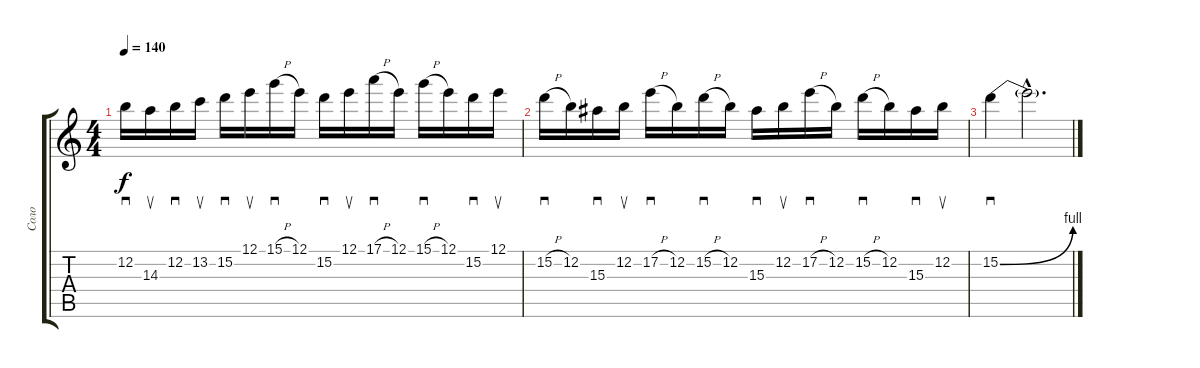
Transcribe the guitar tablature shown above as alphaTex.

\track ("Соло" "Соло") {instrument distortionguitar}
\staff {score tabs}
\tuning (E4 B3 G3 D3 A2 E2) {hide}
\ts (4 4)
\tempo 140
\clef g2
\ks c
12.2.16{sd dy f} 14.3.16{su} 12.2.16{sd} 13.2.16{su} 15.2.16{sd} 12.1.16{su} 15.1{h}.16{sd} 12.1.16 15.2.16{sd} 12.1.16{su} 17.1{h}.16{sd} 12.1.16 15.1{h}.16{sd} 12.1.16 15.2.16{sd} 12.1.16{su} |
15.2{h}.16{sd} 12.2.16 15.3.16{sd} 12.2.16{su} 17.2{h}.16{sd} 12.2.16 15.2{h}.16{sd} 12.2.16 15.3.16{sd} 12.2.16{su} 17.2{h}.16{sd} 12.2.16 15.2{h}.16{sd} 12.2.16 15.3.16{sd} 12.2.16{su} |
15.2{be (bend 0 0 60 4)}.4{sd} 15.2{hac t}.2{d}
